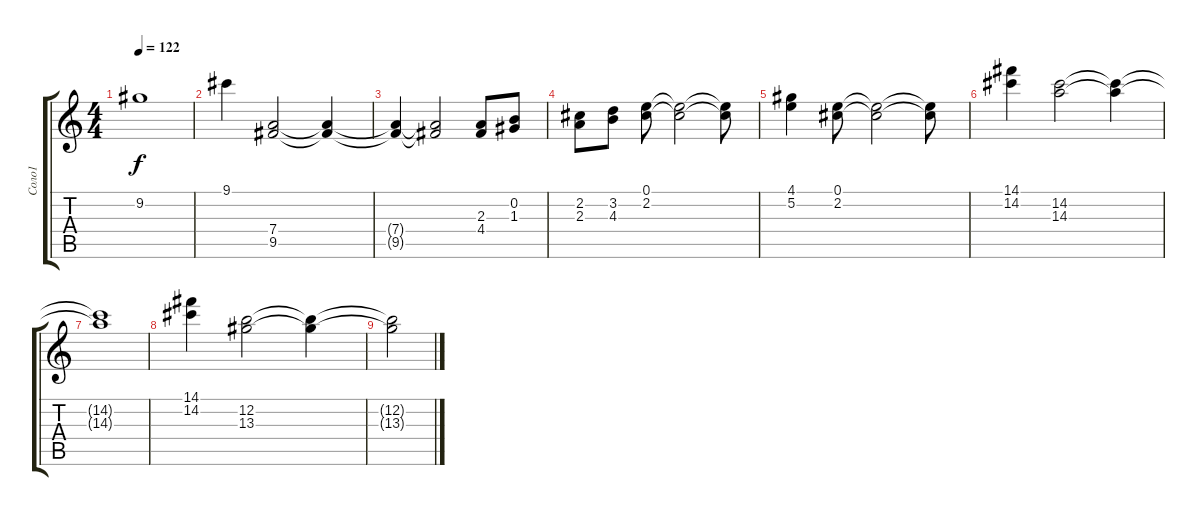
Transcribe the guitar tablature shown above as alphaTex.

\track ("Соло1" "Соло1") {instrument distortionguitar}
\staff {score tabs}
\tuning (E4 B3 G3 D3 A2 E2) {hide}
\ts (4 4)
\tempo 122
\clef g2
\ks c
9.2{t}.1{dy f} |
9.1.4 (7.4 9.5).2 (7.4{t} 9.5{t}).4 |
(7.4{t} 9.5{t}).4 (7.4{t} 9.5{t}).2 (2.3 4.4).8 (0.2 1.3).8 |
(2.2 2.3).8 (3.2 4.3).8 (0.1 2.2).8 (0.1{t} 2.2{t}).2 (0.1{t} 2.2{t}).8 |
(4.1 5.2).4 (0.1 2.2).8 (0.1{t} 2.2{t}).2 (0.1{t} 2.2{t}).8 |
(14.1 14.2).4 (14.2 14.3).2 (14.2{t} 14.3{t}).4 |
(14.2{t} 14.3{t}).1 |
(14.1 14.2).4 (12.2 13.3).2 (12.2{t} 13.3{t}).4 |
(12.2{t} 13.3{t}).2
